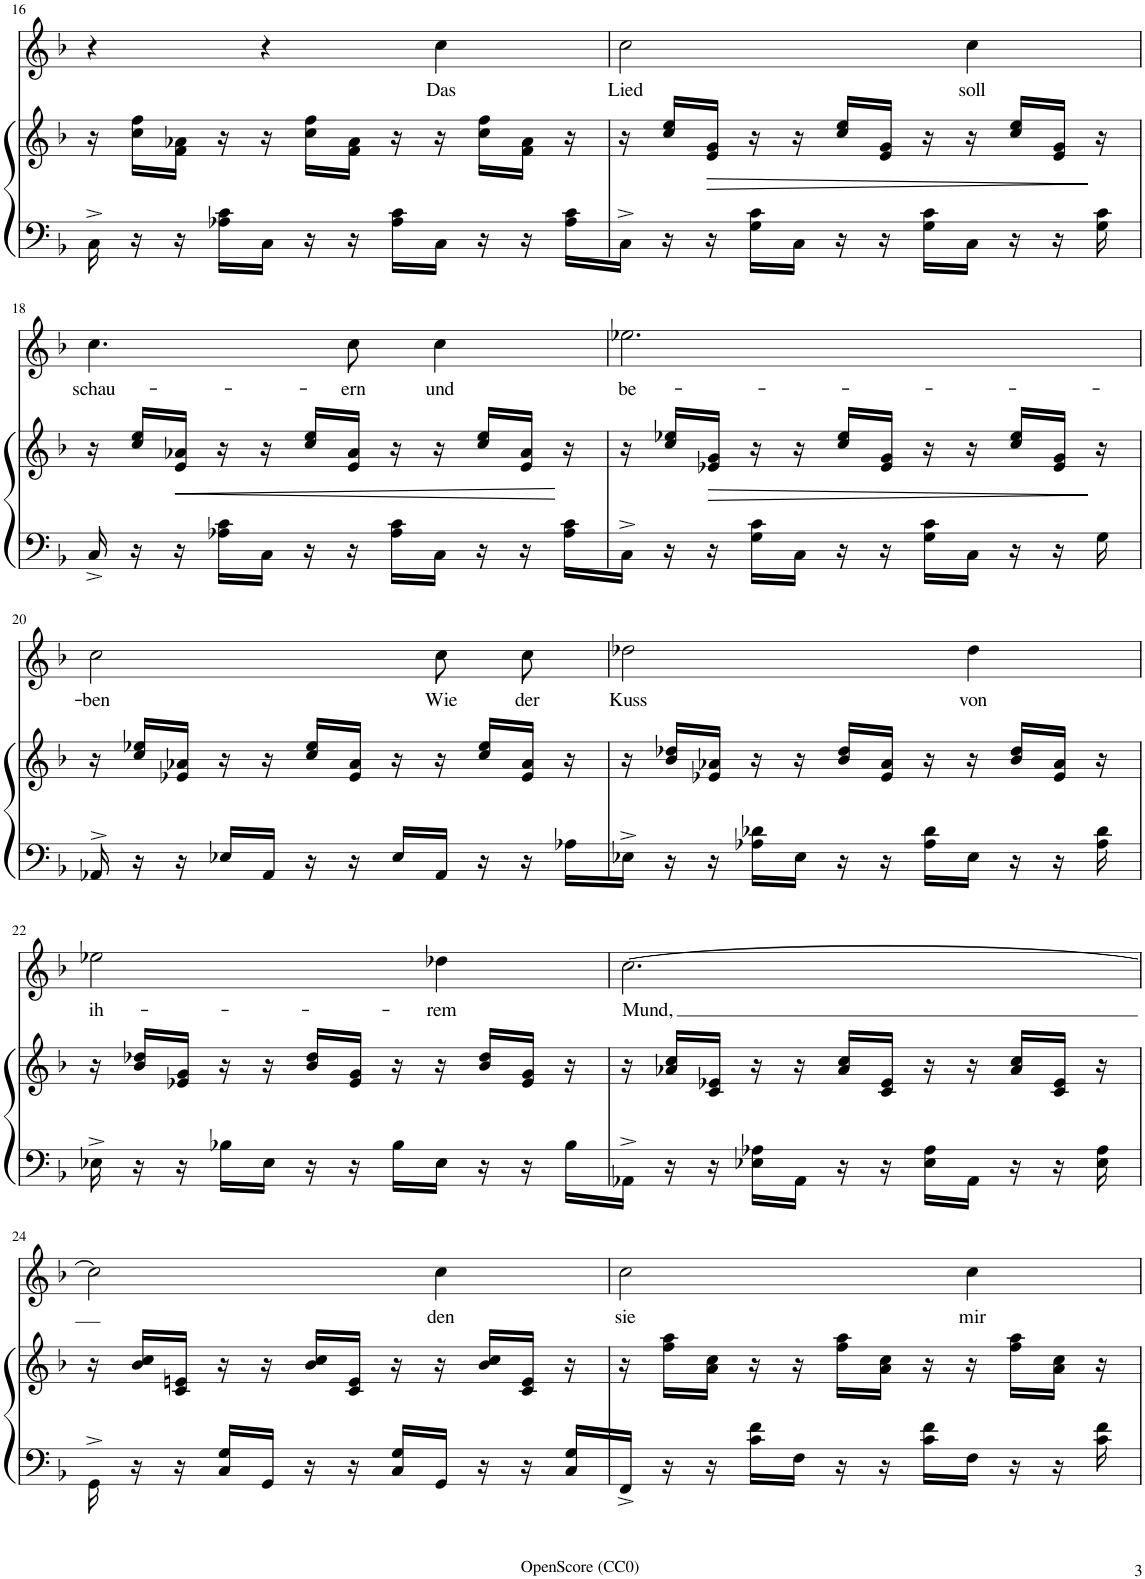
**kern	**kern	**dynam	**kern	**text
*part2	*part2	*part2	*part1	*part1
*staff3	*staff2	*staff2/3	*staff1	*staff1
*I"Pianoforte	*	*	*I"Singstimme Voice	*
*I'Pno	*	*	*	*
!!LO:PB:g=z
*clefF4	*clefG2	*	*clefG2	*
*k[b-]	*k[b-]	*	*k[b-]	*
*M3/4	*M3/4	*	*M3/4	*
=16	=16	=16	=16	=16
16C^\	16r	.	4r	.
16r	16cc\ 16ff\LL	.	.	.
16r	16f\ 16a-X\JJ	.	.	.
16A-X\ 16c\LL	16r	.	.	.
16C\JJ	16r	.	4r	.
16r	16cc\ 16ff\LL	.	.	.
16r	16f\ 16a-\JJ	.	.	.
16A-\ 16c\LL	16r	.	.	.
!	!	!	!	!LO:LY:b
16C\JJ	16r	.	4cc\	Das
16r	16cc\ 16ff\LL	.	.	.
16r	16f\ 16a-\JJ	.	.	.
16A-\ 16c\LL	16r	.	.	.
=17	=17	=17	=17	=17
!	!	!	!	!LO:LY:b
16C^\JJ	16r	.	2cc\	Lied
16r	16cc/ 16ee/LL	.	.	.
!	!	!LO:HP:b	!	!
16r	16e/ 16g/JJ	>	.	.
16G\ 16c\LL	16r	.	.	.
16C\JJ	16r	.	.	.
16r	16cc/ 16ee/LL	.	.	.
16r	16e/ 16g/JJ	.	.	.
16G\ 16c\LL	16r	.	.	.
!	!	!	!	!LO:LY:b
16C\JJ	16r	.	4cc\	soll
16r	16cc/ 16ee/LL	.	.	.
16r	16e/ 16g/JJ	.	.	.
16G\ 16c\	16r	]	.	.
!!LO:LB:g=z
=18	=18	=18	=18	=18
!	!	!	!	!LO:LY:b
16C^/	16r	.	4.cc\	schau-
16r	16cc/ 16ee/LL	.	.	.
!	!	!LO:HP:b	!	!
16r	16e/ 16a-X/JJ	<	.	.
16A-X\ 16c\LL	16r	.	.	.
16C\JJ	16r	.	.	.
16r	16cc/ 16ee/LL	.	.	.
!	!	!	!	!LO:LY:b
16r	16e/ 16a-/JJ	.	8cc\	-ern
16A-\ 16c\LL	16r	.	.	.
!	!	!	!	!LO:LY:b
16C\JJ	16r	.	4cc\	und
16r	16cc/ 16ee/LL	.	.	.
16r	16e/ 16a-/JJ	.	.	.
16A-\ 16c\LL	16r	[	.	.
=19	=19	=19	=19	=19
!	!	!	!	!LO:LY:b
16C^\JJ	16r	.	2.ee-X\	be-
16r	16cc/ 16ee-X/LL	.	.	.
!	!	!LO:HP:b	!	!
16r	16e-X/ 16g/JJ	>	.	.
16G\ 16c\LL	16r	.	.	.
16C\JJ	16r	.	.	.
16r	16cc/ 16ee-/LL	.	.	.
16r	16e-/ 16g/JJ	.	.	.
16G\ 16c\LL	16r	.	.	.
16C\JJ	16r	.	.	.
16r	16cc/ 16ee-/LL	.	.	.
16r	16e-/ 16g/JJ	.	.	.
16G\	16r	]	.	.
!!LO:LB:g=z
=20	=20	=20	=20	=20
!	!	!	!	!LO:LY:b
16AA-X^>/	16r	.	2cc\	-ben
16r	16cc/ 16ee-X/LL	.	.	.
16r	16e-X/ 16a-X/JJ	.	.	.
16E-X/LL	16r	.	.	.
16AA-/JJ	16r	.	.	.
16r	16cc/ 16ee-/LL	.	.	.
16r	16e-/ 16a-/JJ	.	.	.
16E-/LL	16r	.	.	.
!	!	!	!	!LO:LY:b
16AA-/JJ	16r	.	8cc\L	Wie
16r	16cc/ 16ee-/LL	.	.	.
!	!	!	!	!LO:LY:b
16r	16e-/ 16a-/JJ	.	8cc\J	der
16A-X\LL	16r	.	.	.
=21	=21	=21	=21	=21
!	!	!	!	!LO:LY:b
16E-X^\JJ	16r	.	2dd-X\	Kuss
16r	16b-/ 16dd-X/LL	.	.	.
16r	16e-X/ 16a-X/JJ	.	.	.
16A-X\ 16d-X\LL	16r	.	.	.
16E-\JJ	16r	.	.	.
16r	16b-/ 16dd-/LL	.	.	.
16r	16e-/ 16a-/JJ	.	.	.
16A-\ 16d-\LL	16r	.	.	.
!	!	!	!	!LO:LY:b
16E-\JJ	16r	.	4dd-\	von
16r	16b-/ 16dd-/LL	.	.	.
16r	16e-/ 16a-/JJ	.	.	.
16A-\ 16d-\	16r	.	.	.
!!LO:LB:g=z
=22	=22	=22	=22	=22
!	!	!	!	!LO:LY:b
16E-X^\	16r	.	2ee-X\	ih-
16r	16b-/ 16dd-X/LL	.	.	.
16r	16e-X/ 16g/JJ	.	.	.
16B-X\LL	16r	.	.	.
16E-\JJ	16r	.	.	.
16r	16b-/ 16dd-/LL	.	.	.
16r	16e-/ 16g/JJ	.	.	.
16B-\LL	16r	.	.	.
!	!	!	!	!LO:LY:b
16E-\JJ	16r	.	4dd-X\	-rem
16r	16b-/ 16dd-/LL	.	.	.
16r	16e-/ 16g/JJ	.	.	.
16B-\LL	16r	.	.	.
=23	=23	=23	=23	=23
!	!	!	!	!LO:LY:b
16AA-X^>\JJ	16r	.	[2.cc\	Mund,
16r	16a-X/ 16cc/LL	.	.	.
16r	16c/ 16e-X/JJ	.	.	.
16E-X\ 16A-X\LL	16r	.	.	.
16AA-\JJ	16r	.	.	.
16r	16a-/ 16cc/LL	.	.	.
16r	16c/ 16e-/JJ	.	.	.
16E-\ 16A-\LL	16r	.	.	.
16AA-\JJ	16r	.	.	.
16r	16a-/ 16cc/LL	.	.	.
16r	16c/ 16e-/JJ	.	.	.
16E-\ 16A-\	16r	.	.	.
!!LO:LB:g=z
=24	=24	=24	=24	=24
16GG^\	16r	.	2cc'~\]	.
16r	16b-/ 16cc/LL	.	.	.
16r	16c/ 16en/JJ	.	.	.
16C/ 16G/LL	16r	.	.	.
16GG/JJ	16r	.	.	.
16r	16b-/ 16cc/LL	.	.	.
16r	16c/ 16e/JJ	.	.	.
16C/ 16G/LL	16r	.	.	.
!	!	!	!	!LO:LY:b
16GG/JJ	16r	.	4cc\	den
16r	16b-/ 16cc/LL	.	.	.
16r	16c/ 16e/JJ	.	.	.
16C/ 16G/LL	16r	.	.	.
=25	=25	=25	=25	=25
!	!	!	!	!LO:LY:b
16FF^/JJ	16r	.	2cc\	sie
16r	16ff\ 16aa\LL	.	.	.
16r	16a\ 16cc\JJ	.	.	.
16c\ 16f\LL	16r	.	.	.
16F\JJ	16r	.	.	.
16r	16ff\ 16aa\LL	.	.	.
16r	16a\ 16cc\JJ	.	.	.
16c\ 16f\LL	16r	.	.	.
!	!	!	!	!LO:LY:b
16F\JJ	16r	.	4cc\	mir
16r	16ff\ 16aa\LL	.	.	.
16r	16a\ 16cc\JJ	.	.	.
16c\ 16f\	16r	.	.	.
=	=	=	=	=
*-	*-	*-	*-	*-
